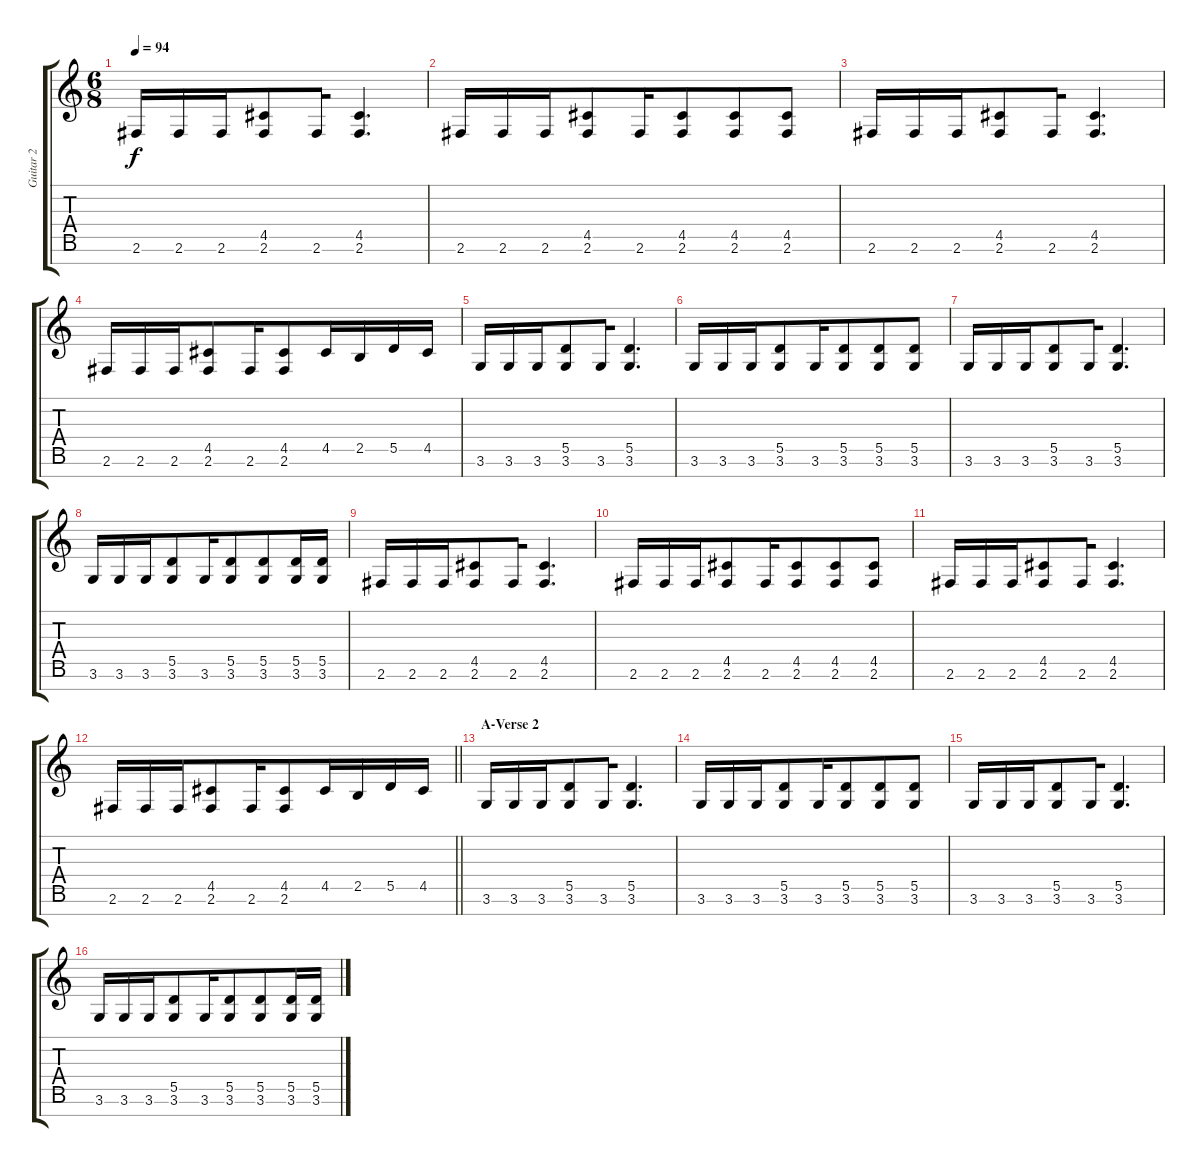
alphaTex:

\track ("Guitar 2" "Guitar 2") {instrument distortionguitar bank 5}
\staff {score tabs}
\tuning (E4 B3 G3 D3 A2 E2 B1) {hide}
\ts (6 8)
\tempo 94
\clef g2
\ks c
2.6.16{dy f} 2.6.16{beam merge} 2.6.16 (4.5 2.6).8 2.6.16{beam merge} (4.5 2.6).4{d} |
2.6.16 2.6.16{beam merge} 2.6.16 (4.5 2.6).8 2.6.16{beam merge} (4.5 2.6).8 (4.5 2.6).8 (4.5 2.6).8 |
2.6.16 2.6.16{beam merge} 2.6.16 (4.5 2.6).8 2.6.16{beam merge} (4.5 2.6).4{d} |
2.6.16 2.6.16{beam merge} 2.6.16 (4.5 2.6).8 2.6.16{beam merge} (4.5 2.6).8 4.5.16 2.5.16 5.5.16{beam merge} 4.5.16 |
3.6.16 3.6.16{beam merge} 3.6.16 (5.5 3.6).8 3.6.16{beam merge} (5.5 3.6).4{d} |
3.6.16 3.6.16{beam merge} 3.6.16 (5.5 3.6).8 3.6.16{beam merge} (5.5 3.6).8 (5.5 3.6).8 (5.5 3.6).8 |
3.6.16 3.6.16{beam merge} 3.6.16 (5.5 3.6).8 3.6.16{beam merge} (5.5 3.6).4{d} |
3.6.16 3.6.16{beam merge} 3.6.16 (5.5 3.6).8 3.6.16{beam merge} (5.5 3.6).8 (5.5 3.6).8 (5.5 3.6).16 (5.5 3.6).16 |
2.6.16 2.6.16{beam merge} 2.6.16 (4.5 2.6).8 2.6.16{beam merge} (4.5 2.6).4{d} |
2.6.16 2.6.16{beam merge} 2.6.16 (4.5 2.6).8 2.6.16{beam merge} (4.5 2.6).8 (4.5 2.6).8 (4.5 2.6).8 |
2.6.16 2.6.16{beam merge} 2.6.16 (4.5 2.6).8 2.6.16{beam merge} (4.5 2.6).4{d} |
\barLineRight lightlight
2.6.16 2.6.16{beam merge} 2.6.16 (4.5 2.6).8 2.6.16{beam merge} (4.5 2.6).8 4.5.16 2.5.16 5.5.16{beam merge} 4.5.16 |
\section ("" "A-Verse 2")
3.6.16 3.6.16{beam merge} 3.6.16 (5.5 3.6).8 3.6.16{beam merge} (5.5 3.6).4{d} |
3.6.16 3.6.16{beam merge} 3.6.16 (5.5 3.6).8 3.6.16{beam merge} (5.5 3.6).8 (5.5 3.6).8 (5.5 3.6).8 |
3.6.16 3.6.16{beam merge} 3.6.16 (5.5 3.6).8 3.6.16{beam merge} (5.5 3.6).4{d} |
3.6.16 3.6.16{beam merge} 3.6.16 (5.5 3.6).8 3.6.16{beam merge} (5.5 3.6).8 (5.5 3.6).8 (5.5 3.6).16 (5.5 3.6).16
